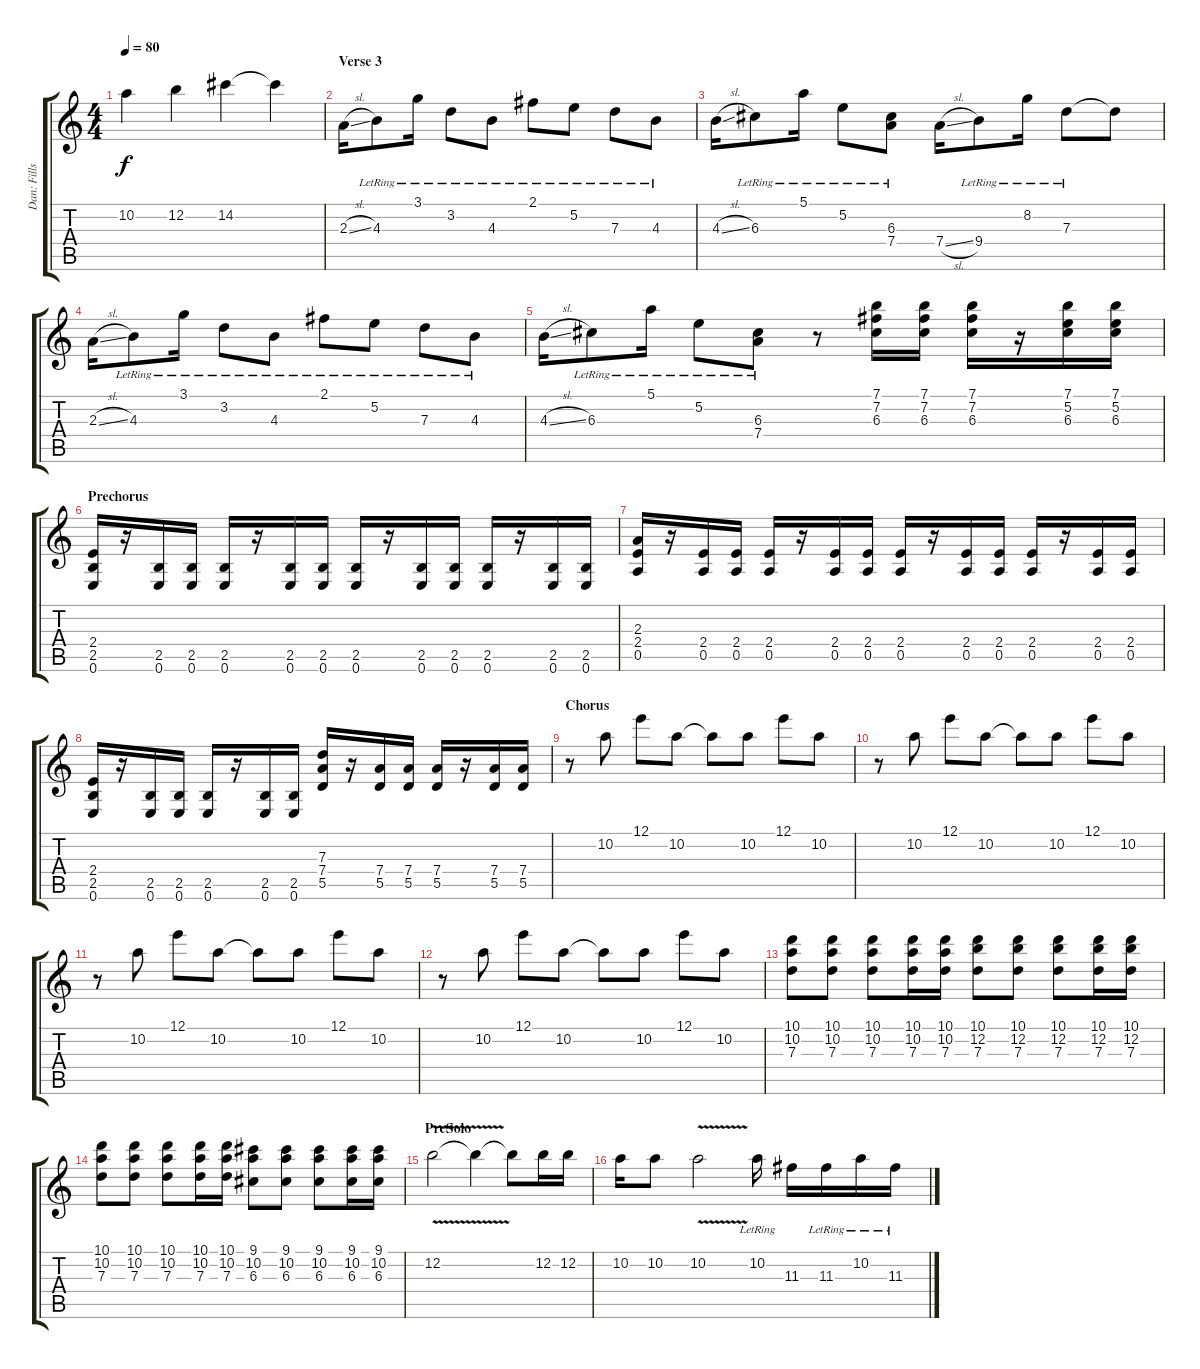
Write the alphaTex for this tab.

\track ("Dan: Fills, Solo, Rythm" "Dan: Fills") {instrument overdrivenguitar}
\staff {score tabs}
\tuning (E4 B3 G3 D3 A2 E2) {hide}
\ts (4 4)
\tempo 80
\clef g2
\ks c
10.2.4{dy f} 12.2.4 14.2.4 14.2{t}.4 |
\section ("" "Verse 3")
2.3{sl}.16{volume 13 balance 8 instrument acousticguitarsteel} 4.3{lr}.8 3.1{lr}.16 3.2{lr}.8 4.3{lr}.8 2.1{lr}.8 5.2{lr}.8 7.3{lr}.8 4.3{lr}.8 |
4.3{sl}.16 6.3{lr}.8 5.1{lr}.16 5.2{lr}.8 (6.3{lr} 7.4{lr}).8 7.4{sl}.16 9.4{lr}.8 8.2{lr}.16 7.3{lr}.8 7.3{t}.8 |
2.3{sl}.16{volume 13 balance 8 instrument acousticguitarsteel} 4.3{lr}.8 3.1{lr}.16 3.2{lr}.8 4.3{lr}.8 2.1{lr}.8 5.2{lr}.8 7.3{lr}.8 4.3{lr}.8 |
4.3{sl}.16 6.3{lr}.8 5.1{lr}.16 5.2{lr}.8 (6.3{lr} 7.4{lr}).8 r.8 (7.1 7.2 6.3).16 (7.1 7.2 6.3).16 (7.1 7.2 6.3).16 r.16 (7.1 5.2 6.3).16 (7.1 5.2 6.3).16 |
\section ("" "Prechorus")
(2.4 2.5 0.6).16{volume 13 balance 5 instrument distortionguitar} r.16 (2.5 0.6).16 (2.5 0.6).16 (2.5 0.6).16 r.16 (2.5 0.6).16 (2.5 0.6).16 (2.5 0.6).16 r.16 (2.5 0.6).16 (2.5 0.6).16 (2.5 0.6).16 r.16 (2.5 0.6).16 (2.5 0.6).16 |
(2.3 2.4 0.5).16 r.16 (2.4 0.5).16 (2.4 0.5).16 (2.4 0.5).16 r.16 (2.4 0.5).16 (2.4 0.5).16 (2.4 0.5).16 r.16 (2.4 0.5).16 (2.4 0.5).16 (2.4 0.5).16 r.16 (2.4 0.5).16 (2.4 0.5).16 |
(2.4 2.5 0.6).16{volume 13 balance 5 instrument distortionguitar} r.16 (2.5 0.6).16 (2.5 0.6).16 (2.5 0.6).16 r.16 (2.5 0.6).16 (2.5 0.6).16 (7.3 7.4 5.5).16 r.16 (7.4 5.5).16 (7.4 5.5).16 (7.4 5.5).16 r.16 (7.4 5.5).16 (7.4 5.5).16 |
\section ("" "Chorus")
r.8{volume 10 balance 8 instrument overdrivenguitar} 10.2.8 12.1.8 10.2.8 10.2{t}.8 10.2.8 12.1.8 10.2.8 |
r.8{volume 10 balance 8 instrument overdrivenguitar} 10.2.8 12.1.8 10.2.8 10.2{t}.8 10.2.8 12.1.8 10.2.8 |
r.8{volume 10 balance 8 instrument overdrivenguitar} 10.2.8 12.1.8 10.2.8 10.2{t}.8 10.2.8 12.1.8 10.2.8 |
r.8{volume 10 balance 8 instrument overdrivenguitar} 10.2.8 12.1.8 10.2.8 10.2{t}.8 10.2.8 12.1.8 10.2.8 |
(10.1 10.2 7.3).8{balance 8 instrument distortionguitar} (10.1 10.2 7.3).8 (10.1 10.2 7.3).8 (10.1 10.2 7.3).16 (10.1 10.2 7.3).16 (10.1 12.2 7.3).8 (10.1 12.2 7.3).8 (10.1 12.2 7.3).8 (10.1 12.2 7.3).16 (10.1 12.2 7.3).16 |
(10.1 10.2 7.3).8 (10.1 10.2 7.3).8 (10.1 10.2 7.3).8 (10.1 10.2 7.3).16 (10.1 10.2 7.3).16 (9.1 10.2 6.3).8 (9.1 10.2 6.3).8 (9.1 10.2 6.3).8 (9.1 10.2 6.3).16 (9.1 10.2 6.3).16 |
\section ("" "PreSolo")
12.2{v}.2 12.2{t}.4 12.2{t}.8 12.2.16 12.2.16 |
10.2.16 10.2.8 10.2{v}.2 10.2{lr}.16 11.3.16 11.3{lr}.16 10.2{lr}.16 11.3{lr}.16
